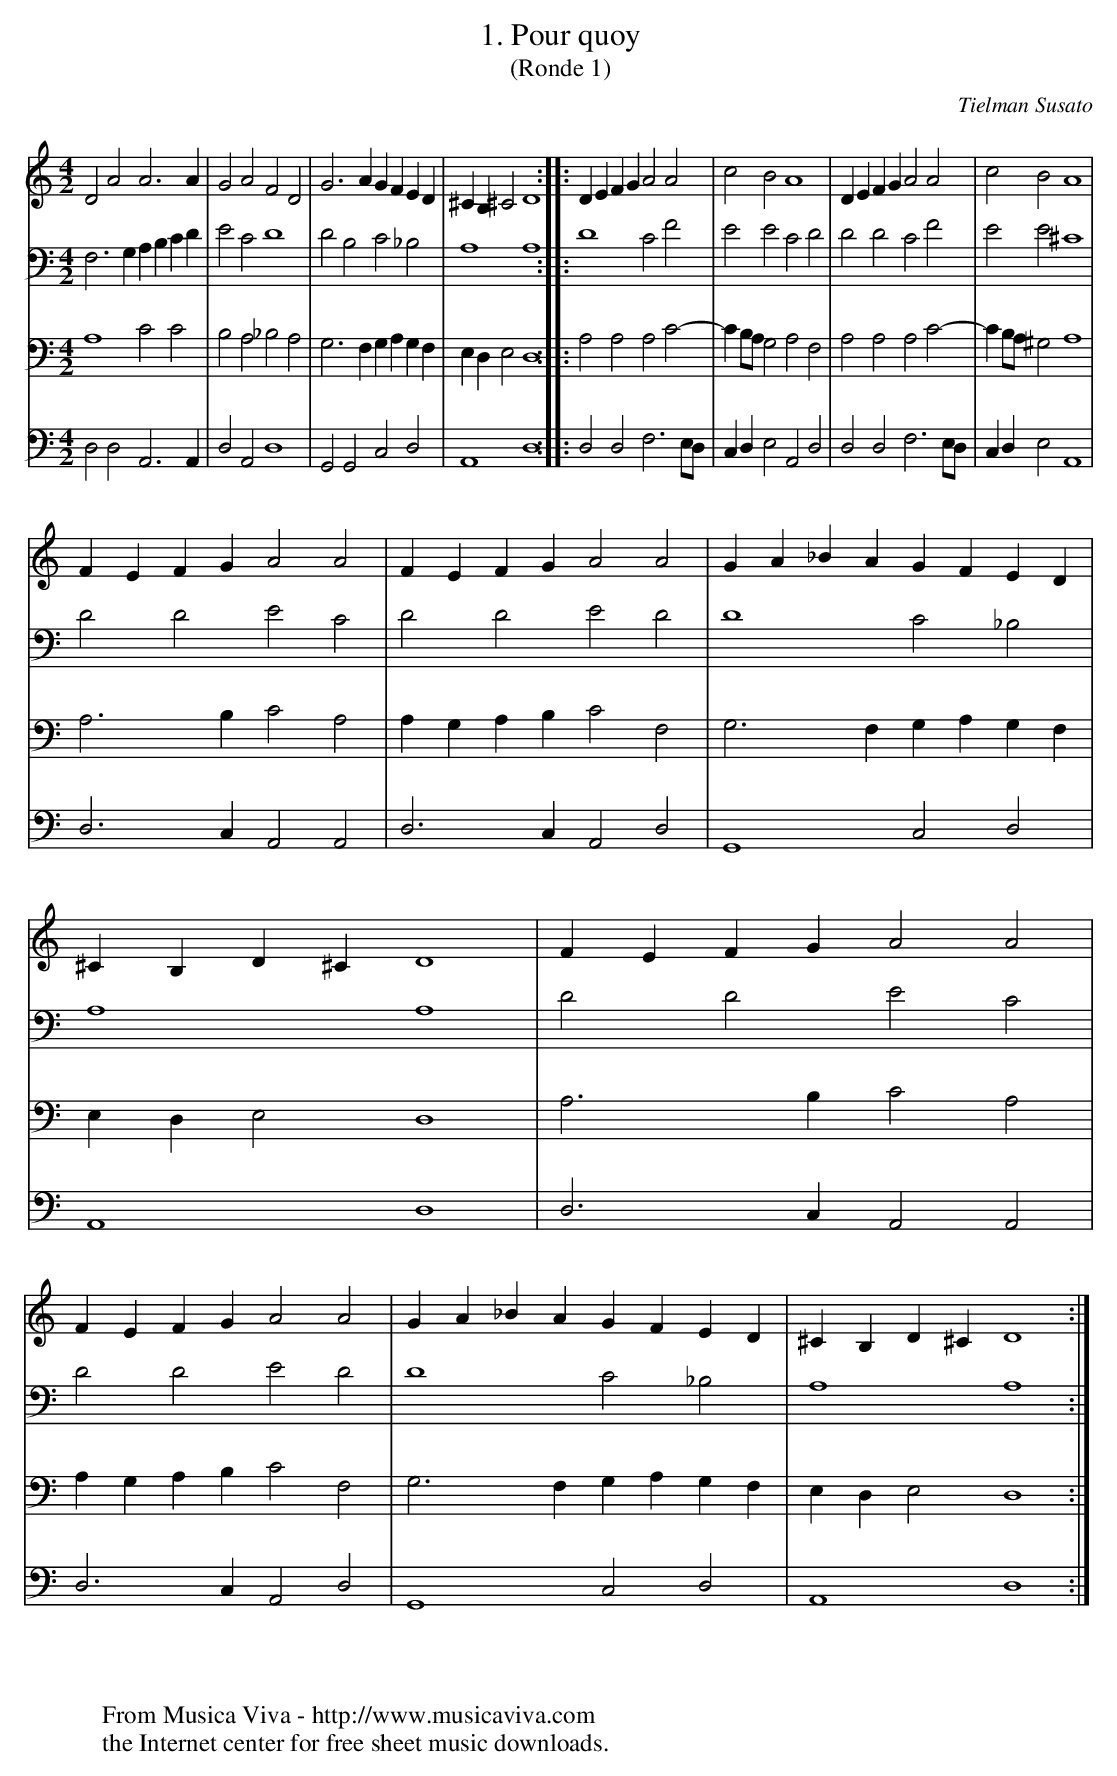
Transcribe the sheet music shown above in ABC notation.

X:1
T:1. Pour quoy
T:(Ronde 1)
C:Tielman Susato
M:4/2
L:1/2
K:Ddor
V:1
DAA>A|GAFD|G>A G/F/E/D/|^C/B,/^CD2::D/E/F/G/AA|cBA2|D/E/F/G/AA|cBA2|
V:2
F,>G, A,/B,/C/D/|ECD2|DB,C_B,|A,2A,2::D2CF|EECD|DDCF|EE^C2|
V:3
A,2CC|B,A,_B,A,|G,>F, G,/A,/G,/F,/|E,/D,/E,D,2::A,A,A,C-|C/B,//A,//G,A,F,|A,A,A,C-|C/B,//A,//^G,A,2|
V:4
D,D,A,,>A,,|D,A,,D,2|G,,G,,C,D,|A,,2D,2::D,D,F,3/E,//D,//|C,/D,/E,A,,D,|D,D,F,3/E,//D,//|C,/D,/E,A,,2|
V:1
F/E/F/G/AA|F/E/F/G/AA|G/A/_B/A/ G/F/E/D/|^C/B,/D/^C/D2|F/E/F/G/AA|F/E/F/G/AA|G/A/_B/A/ G/F/E/D/|^C/B,/D/^C/D2:|
V:2
DDEC|DDED|D2C_B,|A,2A,2|DDEC|DDED|D2C_B,|A,2A,2:|
V:3
A,>B,CA,|A,/G,/A,/B,/CF,|G,>F, G,/A,/G,/F,/|E,/D,/E,D,2|A,>B,CA,|A,/G,/A,/B,/CF,|G,>F, G,/A,/G,/F,/|E,/D,/E,D,2:|
V:4
D,>C,A,,A,,|D,>C,A,,D,|G,,2C,D,|A,,2D,2|D,>C,A,,A,,|D,>C,A,,D,|G,,2C,D,|A,,2D,2:|
W:
W:
W:  From Musica Viva - http://www.musicaviva.com
W:  the Internet center for free sheet music downloads.
